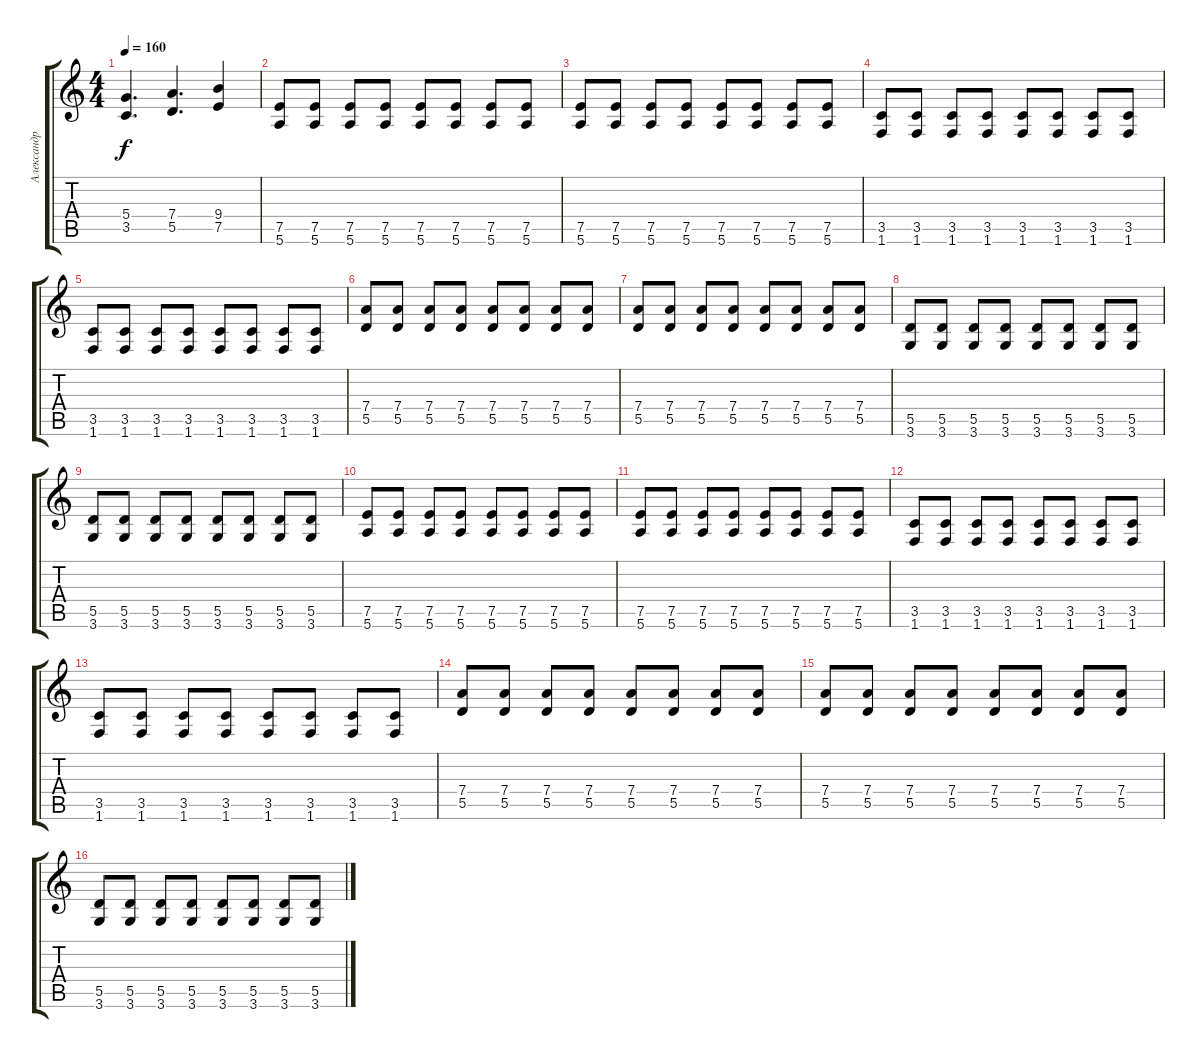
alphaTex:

\track ("Александр \"Ренегат\" Леонтьев" "Александр ") {instrument electricguitarclean}
\staff {score tabs}
\tuning (E4 B3 G3 D3 A2 E2) {hide}
\ts (4 4)
\tempo 160
\clef g2
\ks c
(5.4 3.5).4{d dy f} (7.4 5.5).4{d} (9.4 7.5).4 |
(7.5 5.6).8{instrument distortionguitar} (7.5 5.6).8 (7.5 5.6).8 (7.5 5.6).8 (7.5 5.6).8 (7.5 5.6).8 (7.5 5.6).8 (7.5 5.6).8 |
(7.5 5.6).8 (7.5 5.6).8 (7.5 5.6).8 (7.5 5.6).8 (7.5 5.6).8 (7.5 5.6).8 (7.5 5.6).8 (7.5 5.6).8 |
(3.5 1.6).8 (3.5 1.6).8 (3.5 1.6).8 (3.5 1.6).8 (3.5 1.6).8 (3.5 1.6).8 (3.5 1.6).8 (3.5 1.6).8 |
(3.5 1.6).8 (3.5 1.6).8 (3.5 1.6).8 (3.5 1.6).8 (3.5 1.6).8 (3.5 1.6).8 (3.5 1.6).8 (3.5 1.6).8 |
(7.4 5.5).8 (7.4 5.5).8 (7.4 5.5).8 (7.4 5.5).8 (7.4 5.5).8 (7.4 5.5).8 (7.4 5.5).8 (7.4 5.5).8 |
(7.4 5.5).8 (7.4 5.5).8 (7.4 5.5).8 (7.4 5.5).8 (7.4 5.5).8 (7.4 5.5).8 (7.4 5.5).8 (7.4 5.5).8 |
(5.5 3.6).8 (5.5 3.6).8 (5.5 3.6).8 (5.5 3.6).8 (5.5 3.6).8 (5.5 3.6).8 (5.5 3.6).8 (5.5 3.6).8 |
(5.5 3.6).8 (5.5 3.6).8 (5.5 3.6).8 (5.5 3.6).8 (5.5 3.6).8 (5.5 3.6).8 (5.5 3.6).8 (5.5 3.6).8 |
(7.5 5.6).8{instrument distortionguitar} (7.5 5.6).8 (7.5 5.6).8 (7.5 5.6).8 (7.5 5.6).8 (7.5 5.6).8 (7.5 5.6).8 (7.5 5.6).8 |
(7.5 5.6).8 (7.5 5.6).8 (7.5 5.6).8 (7.5 5.6).8 (7.5 5.6).8 (7.5 5.6).8 (7.5 5.6).8 (7.5 5.6).8 |
(3.5 1.6).8 (3.5 1.6).8 (3.5 1.6).8 (3.5 1.6).8 (3.5 1.6).8 (3.5 1.6).8 (3.5 1.6).8 (3.5 1.6).8 |
(3.5 1.6).8 (3.5 1.6).8 (3.5 1.6).8 (3.5 1.6).8 (3.5 1.6).8 (3.5 1.6).8 (3.5 1.6).8 (3.5 1.6).8 |
(7.4 5.5).8 (7.4 5.5).8 (7.4 5.5).8 (7.4 5.5).8 (7.4 5.5).8 (7.4 5.5).8 (7.4 5.5).8 (7.4 5.5).8 |
(7.4 5.5).8 (7.4 5.5).8 (7.4 5.5).8 (7.4 5.5).8 (7.4 5.5).8 (7.4 5.5).8 (7.4 5.5).8 (7.4 5.5).8 |
(5.5 3.6).8 (5.5 3.6).8 (5.5 3.6).8 (5.5 3.6).8 (5.5 3.6).8 (5.5 3.6).8 (5.5 3.6).8 (5.5 3.6).8
